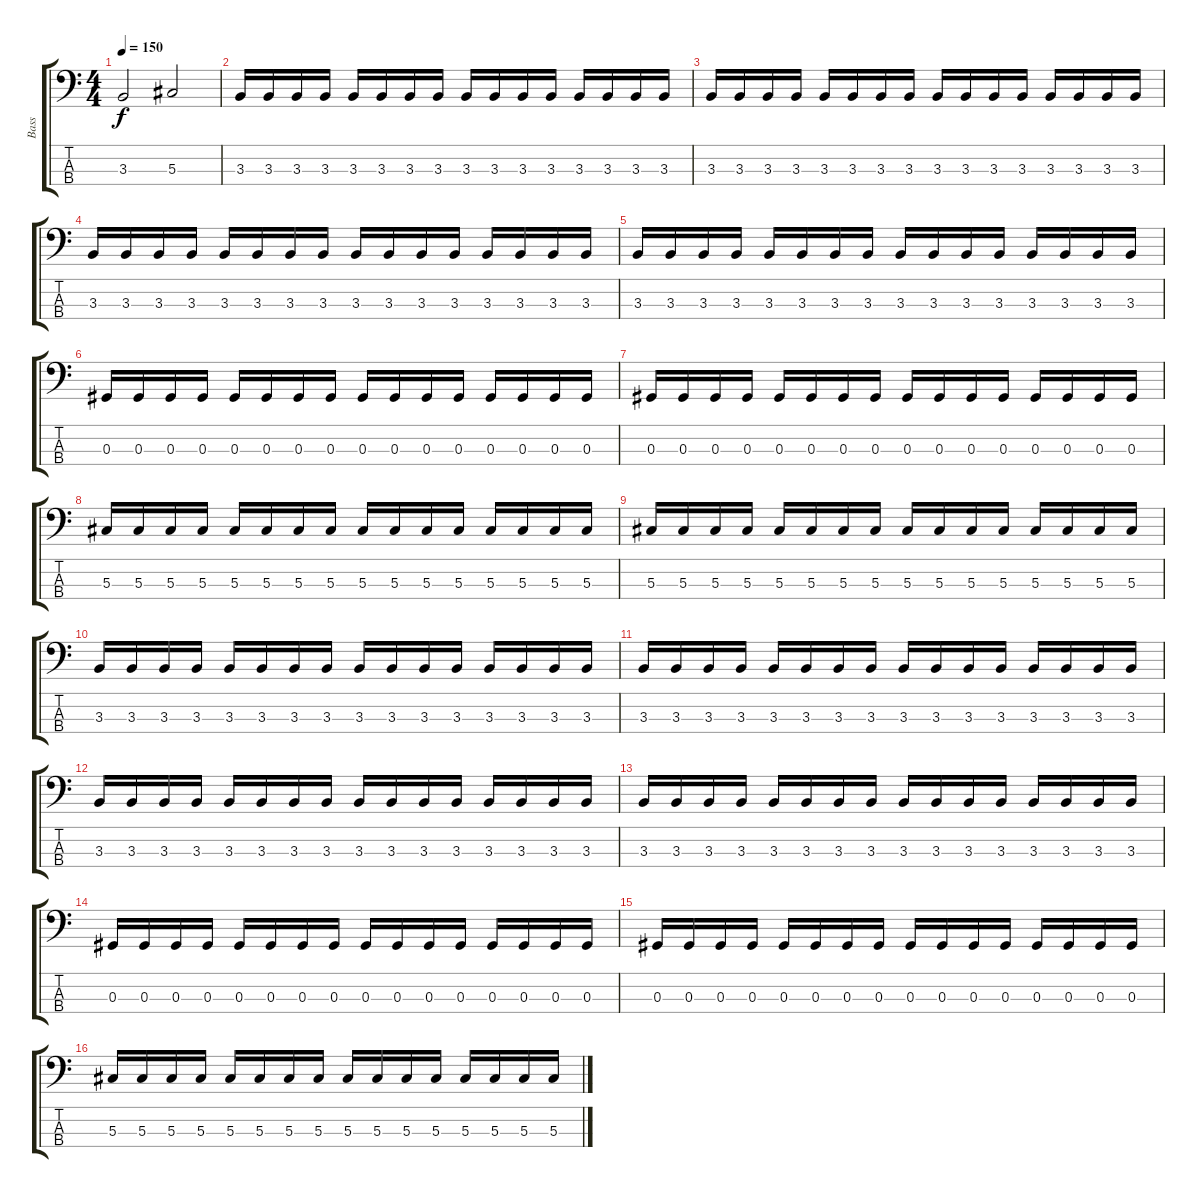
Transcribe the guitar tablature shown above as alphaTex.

\track ("Bass" "Bass") {instrument electricbassfinger}
\staff {score tabs}
\tuning (Gb2 Db2 Ab1 Eb1) {hide}
\ts (4 4)
\tempo 150
\clef f4
\ks c
3.3.2{dy f} 5.3.2 |
3.3.16 3.3.16 3.3.16 3.3.16 3.3.16 3.3.16 3.3.16 3.3.16 3.3.16 3.3.16 3.3.16 3.3.16 3.3.16 3.3.16 3.3.16 3.3.16 |
3.3.16 3.3.16 3.3.16 3.3.16 3.3.16 3.3.16 3.3.16 3.3.16 3.3.16 3.3.16 3.3.16 3.3.16 3.3.16 3.3.16 3.3.16 3.3.16 |
3.3.16 3.3.16 3.3.16 3.3.16 3.3.16 3.3.16 3.3.16 3.3.16 3.3.16 3.3.16 3.3.16 3.3.16 3.3.16 3.3.16 3.3.16 3.3.16 |
3.3.16 3.3.16 3.3.16 3.3.16 3.3.16 3.3.16 3.3.16 3.3.16 3.3.16 3.3.16 3.3.16 3.3.16 3.3.16 3.3.16 3.3.16 3.3.16 |
0.3.16 0.3.16 0.3.16 0.3.16 0.3.16 0.3.16 0.3.16 0.3.16 0.3.16 0.3.16 0.3.16 0.3.16 0.3.16 0.3.16 0.3.16 0.3.16 |
0.3.16 0.3.16 0.3.16 0.3.16 0.3.16 0.3.16 0.3.16 0.3.16 0.3.16 0.3.16 0.3.16 0.3.16 0.3.16 0.3.16 0.3.16 0.3.16 |
5.3.16 5.3.16 5.3.16 5.3.16 5.3.16 5.3.16 5.3.16 5.3.16 5.3.16 5.3.16 5.3.16 5.3.16 5.3.16 5.3.16 5.3.16 5.3.16 |
5.3.16 5.3.16 5.3.16 5.3.16 5.3.16 5.3.16 5.3.16 5.3.16 5.3.16 5.3.16 5.3.16 5.3.16 5.3.16 5.3.16 5.3.16 5.3.16 |
3.3.16 3.3.16 3.3.16 3.3.16 3.3.16 3.3.16 3.3.16 3.3.16 3.3.16 3.3.16 3.3.16 3.3.16 3.3.16 3.3.16 3.3.16 3.3.16 |
3.3.16 3.3.16 3.3.16 3.3.16 3.3.16 3.3.16 3.3.16 3.3.16 3.3.16 3.3.16 3.3.16 3.3.16 3.3.16 3.3.16 3.3.16 3.3.16 |
3.3.16 3.3.16 3.3.16 3.3.16 3.3.16 3.3.16 3.3.16 3.3.16 3.3.16 3.3.16 3.3.16 3.3.16 3.3.16 3.3.16 3.3.16 3.3.16 |
3.3.16 3.3.16 3.3.16 3.3.16 3.3.16 3.3.16 3.3.16 3.3.16 3.3.16 3.3.16 3.3.16 3.3.16 3.3.16 3.3.16 3.3.16 3.3.16 |
0.3.16 0.3.16 0.3.16 0.3.16 0.3.16 0.3.16 0.3.16 0.3.16 0.3.16 0.3.16 0.3.16 0.3.16 0.3.16 0.3.16 0.3.16 0.3.16 |
0.3.16 0.3.16 0.3.16 0.3.16 0.3.16 0.3.16 0.3.16 0.3.16 0.3.16 0.3.16 0.3.16 0.3.16 0.3.16 0.3.16 0.3.16 0.3.16 |
5.3.16 5.3.16 5.3.16 5.3.16 5.3.16 5.3.16 5.3.16 5.3.16 5.3.16 5.3.16 5.3.16 5.3.16 5.3.16 5.3.16 5.3.16 5.3.16
